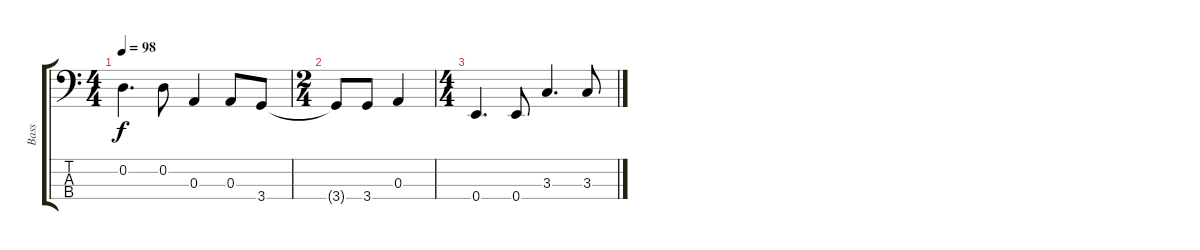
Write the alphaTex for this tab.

\track ("Bass" "Bass") {instrument electricbassfinger}
\staff {score tabs}
\tuning (G2 D2 A1 E1) {hide}
\ts (4 4)
\tempo 98
\clef f4
\ks c
0.2.4{d dy f} 0.2.8 0.3.4 0.3.8 3.4.8 |
\ts (2 4)
3.4{t}.8 3.4.8 0.3.4 |
\ts (4 4)
0.4.4{d} 0.4.8 3.3.4{d} 3.3.8
